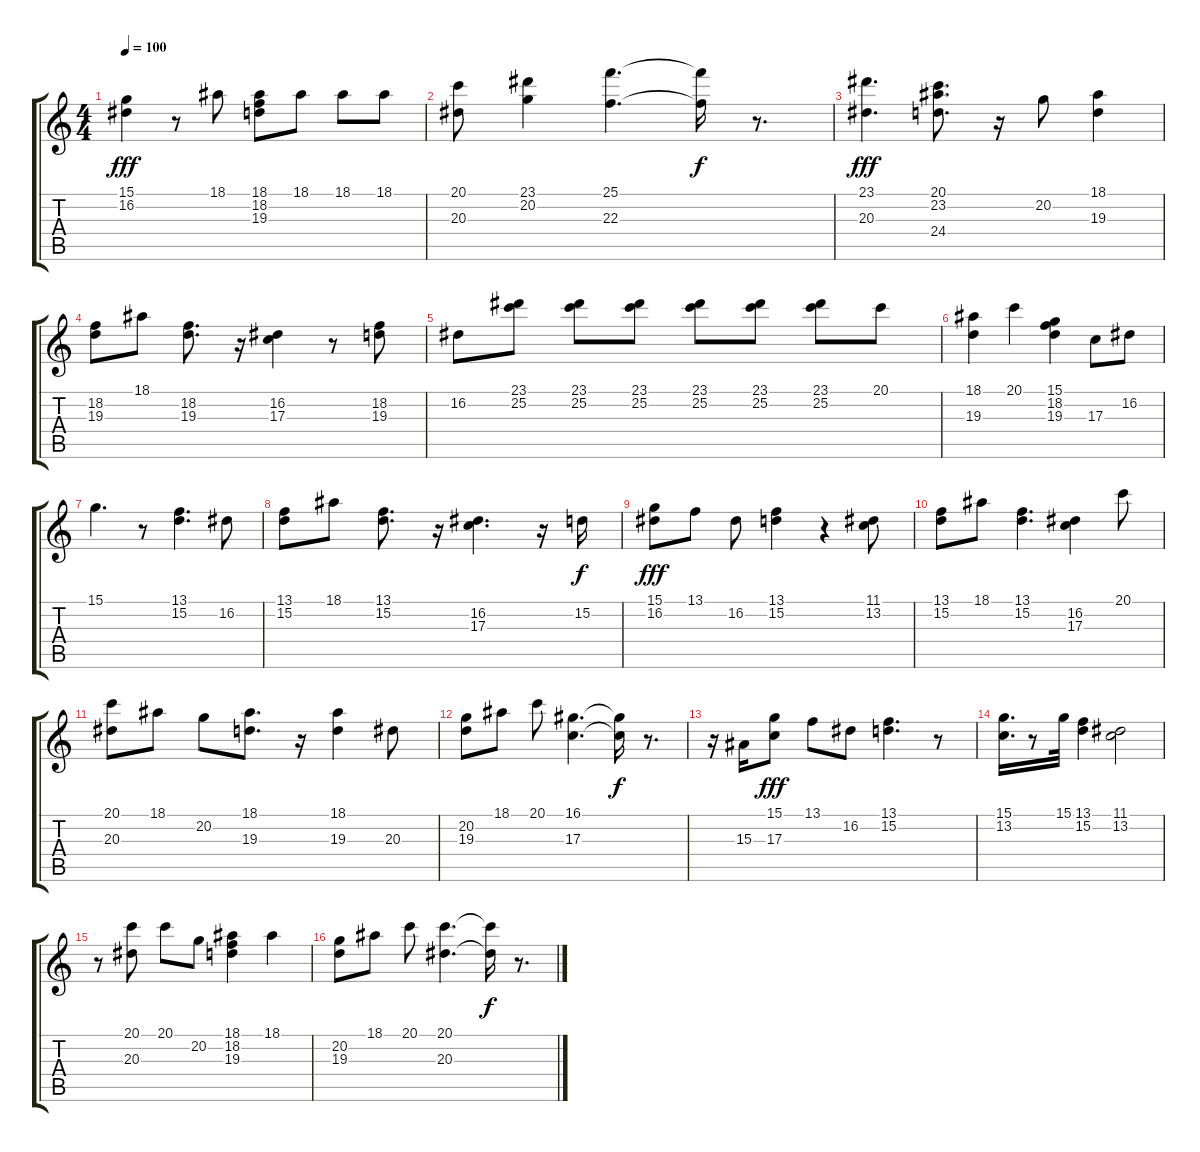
\track "" {instrument flute}
\staff {score tabs}
\tuning (E4 B3 G3 D3 A2 E2) {hide}
\ts (4 4)
\tempo 100
\clef g2
\ks c
(15.1 16.2).4{dy fff} r.8 18.1.8 (18.1 18.2 19.3).8 18.1.8 18.1.8 18.1.8 |
(20.1 20.3).8 (23.1 20.2).4 (25.1 22.3).4{d} (25.1{t} 22.3{t}).16{dy f} r.8{d} |
(23.1 20.3).4{d dy fff} (20.1 23.2 24.4).8{d} r.16 20.2.8 (18.1 19.3).4 |
(18.2 19.3).8 18.1.8 (18.2 19.3).8{d} r.16 (16.2 17.3).4 r.8 (18.2 19.3).8 |
16.2.8 (23.1 25.2).8 (23.1 25.2).8 (23.1 25.2).8 (23.1 25.2).8 (23.1 25.2).8 (23.1 25.2).8 20.1.8 |
(18.1 19.3).4 20.1.4 (15.1 18.2 19.3).4 17.3.8 16.2.8 |
15.1.4{d} r.8 (13.1 15.2).4{d} 16.2.8 |
(13.1 15.2).8 18.1.8 (13.1 15.2).8{d} r.16 (16.2 17.3).4{d} r.16 15.2.16{dy f} |
(15.1 16.2).8{dy fff} 13.1.8 16.2.8 (13.1 15.2).4 r.4 (11.1 13.2).8 |
(13.1 15.2).8 18.1.8 (13.1 15.2).4{d} (16.2 17.3).4 20.1.8 |
(20.1 20.3).8 18.1.8 20.2.8 (18.1 19.3).8{d} r.16 (18.1 19.3).4 20.3.8 |
(20.2 19.3).8 18.1.8 20.1.8 (16.1 17.3).4{d} (16.1{t} 17.3{t}).16{dy f} r.8{d} |
r.16 15.3.16 (15.1 17.3).8{dy fff} 13.1.8 16.2.8 (13.1 15.2).4{d} r.8 |
(15.1 13.2).16{d} r.8 15.1.32 (13.1 15.2).4 (11.1 13.2).2 |
r.8 (20.1 20.3).8 20.1.8 20.2.8 (18.1 18.2 19.3).4 18.1.4 |
(20.2 19.3).8 18.1.8 20.1.8 (20.1 20.3).4{d} (20.1{t} 20.3{t}).16{dy f} r.8{d}
